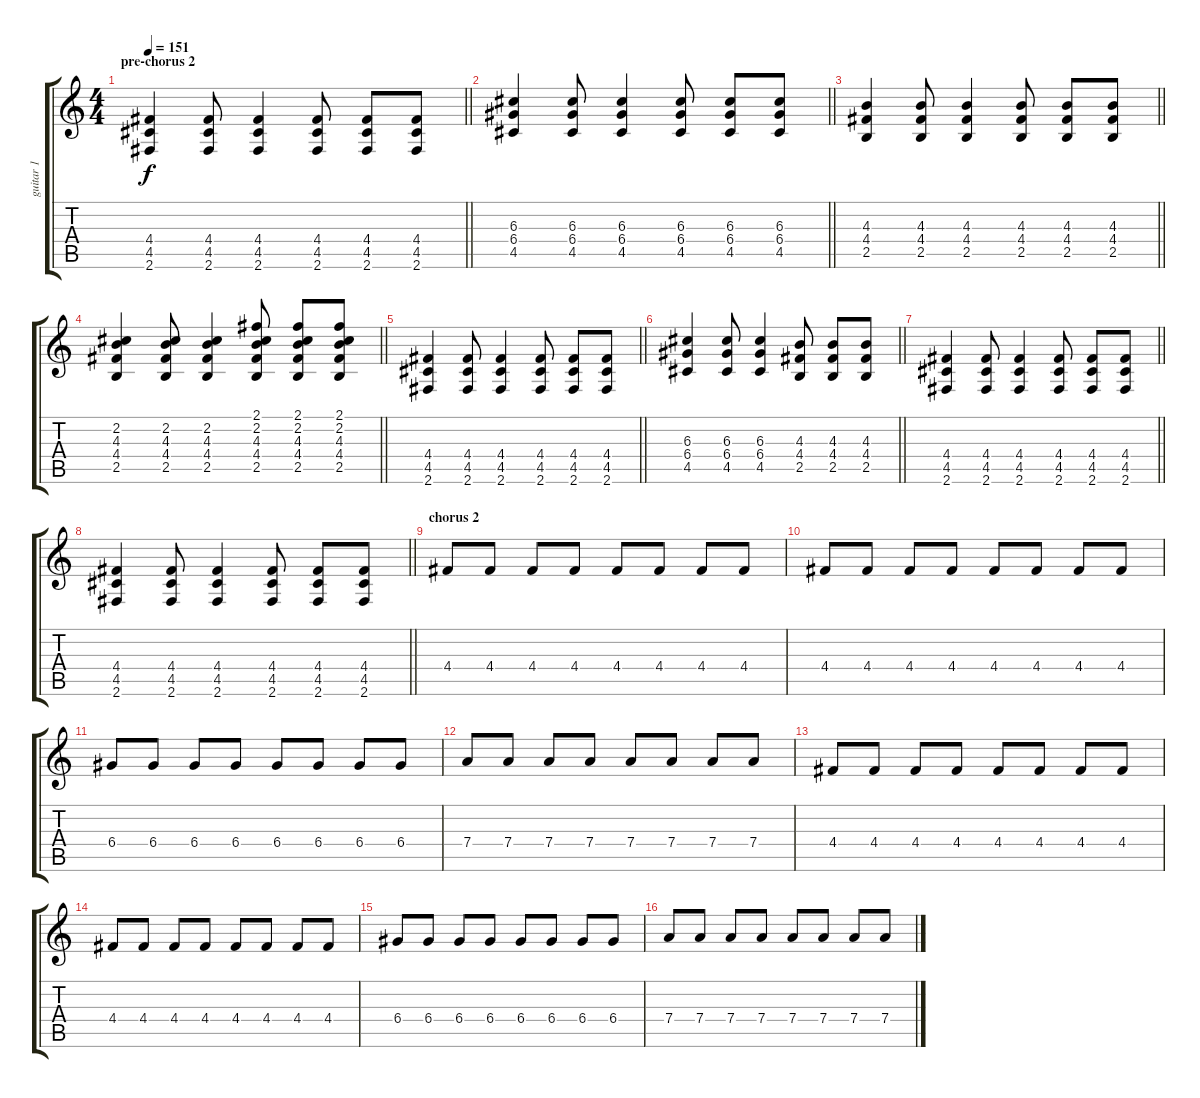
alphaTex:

\track ("guitar 1" "guitar 1") {instrument electricguitarclean}
\staff {score tabs}
\tuning (E4 B3 G3 D3 A2 E2) {hide}
\ts (4 4)
\section ("" "pre-chorus 2")
\tempo 151
\clef g2
\barLineRight lightlight
\ks c
(4.4 4.5 2.6).4{dy f volume 5 instrument overdrivenguitar} (4.4 4.5 2.6).8 (4.4 4.5 2.6).4 (4.4 4.5 2.6).8 (4.4 4.5 2.6).8 (4.4 4.5 2.6).8 |
\barLineRight lightlight
(6.3 6.4 4.5).4 (6.3 6.4 4.5).8 (6.3 6.4 4.5).4 (6.3 6.4 4.5).8 (6.3 6.4 4.5).8 (6.3 6.4 4.5).8 |
\barLineRight lightlight
(4.3 4.4 2.5).4 (4.3 4.4 2.5).8 (4.3 4.4 2.5).4 (4.3 4.4 2.5).8 (4.3 4.4 2.5).8 (4.3 4.4 2.5).8 |
\barLineRight lightlight
(2.2 4.3 4.4 2.5).4 (2.2 4.3 4.4 2.5).8 (2.2 4.3 4.4 2.5).4 (2.1 2.2 4.3 4.4 2.5).8 (2.1 2.2 4.3 4.4 2.5).8 (2.1 2.2 4.3 4.4 2.5).8 |
\barLineRight lightlight
(4.4 4.5 2.6).4 (4.4 4.5 2.6).8 (4.4 4.5 2.6).4 (4.4 4.5 2.6).8 (4.4 4.5 2.6).8 (4.4 4.5 2.6).8 |
\barLineRight lightlight
(6.3 6.4 4.5).4 (6.3 6.4 4.5).8 (6.3 6.4 4.5).4 (4.3 4.4 2.5).8 (4.3 4.4 2.5).8 (4.3 4.4 2.5).8 |
\barLineRight lightlight
(4.4 4.5 2.6).4 (4.4 4.5 2.6).8 (4.4 4.5 2.6).4 (4.4 4.5 2.6).8 (4.4 4.5 2.6).8 (4.4 4.5 2.6).8 |
\barLineRight lightlight
(4.4 4.5 2.6).4 (4.4 4.5 2.6).8 (4.4 4.5 2.6).4 (4.4 4.5 2.6).8 (4.4 4.5 2.6).8 (4.4 4.5 2.6).8 |
\section ("" "chorus 2")
4.4.8{volume 12 balance 12 instrument electricguitarclean} 4.4.8 4.4.8 4.4.8 4.4.8 4.4.8 4.4.8 4.4.8 |
4.4.8 4.4.8 4.4.8 4.4.8 4.4.8 4.4.8 4.4.8 4.4.8 |
6.4.8 6.4.8 6.4.8 6.4.8 6.4.8 6.4.8 6.4.8 6.4.8 |
7.4.8 7.4.8 7.4.8 7.4.8 7.4.8 7.4.8 7.4.8 7.4.8 |
4.4.8 4.4.8 4.4.8 4.4.8 4.4.8 4.4.8 4.4.8 4.4.8 |
4.4.8 4.4.8 4.4.8 4.4.8 4.4.8 4.4.8 4.4.8 4.4.8 |
6.4.8 6.4.8 6.4.8 6.4.8 6.4.8 6.4.8 6.4.8 6.4.8 |
7.4.8 7.4.8 7.4.8 7.4.8 7.4.8 7.4.8 7.4.8 7.4.8
